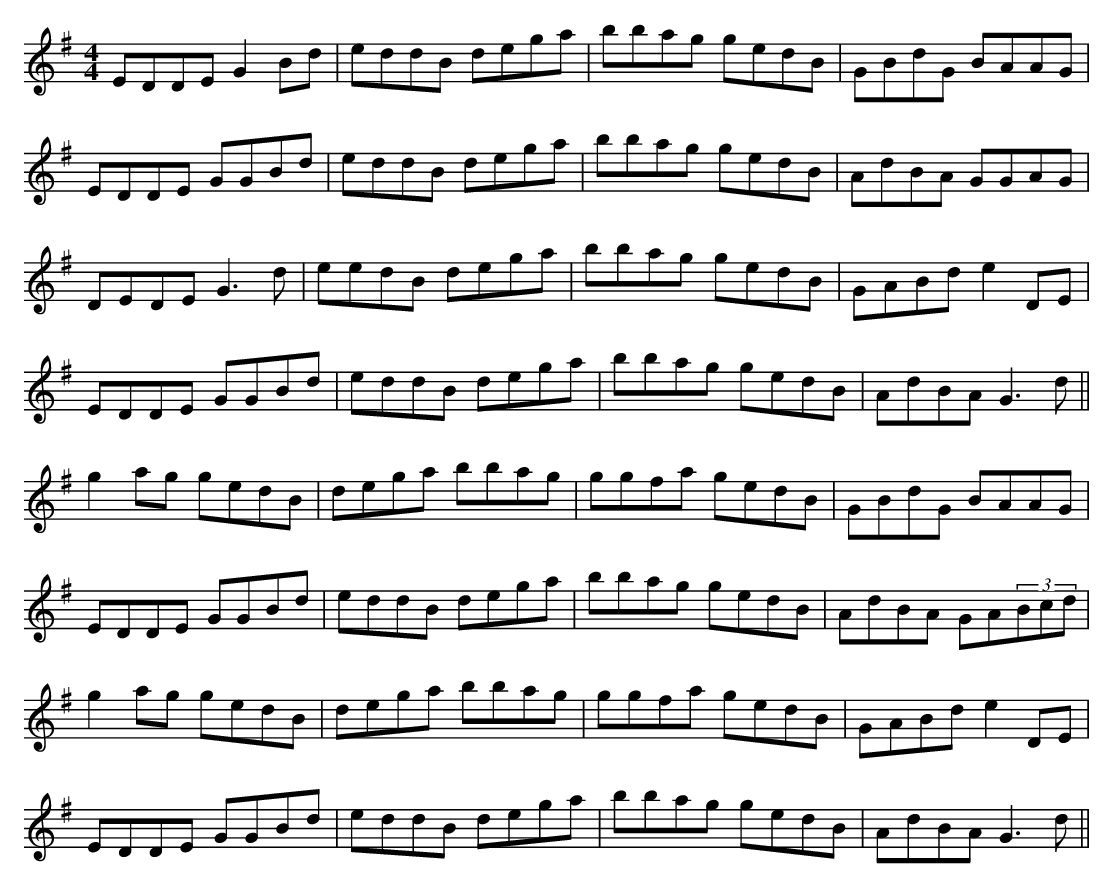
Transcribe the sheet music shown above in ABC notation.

X:1
M:4/4
K:G
EDDE G2Bd|eddB dega|bbag gedB|GBdG BAAG|
EDDE GGBd|eddB dega|bbag gedB|AdBA GGAG|
DEDE G3d|eedB dega|bbag gedB|GABd e2DE|
EDDE GGBd|eddB dega|bbag gedB|AdBA G3d||
g2ag gedB|dega bbag|ggfa gedB|GBdG BAAG|
EDDE GGBd|eddB dega|bbag gedB|AdBA GA(3Bcd|
g2ag gedB|dega bbag|ggfa gedB|GABd e2DE|
EDDE GGBd|eddB dega|bbag gedB|AdBA G3d||
